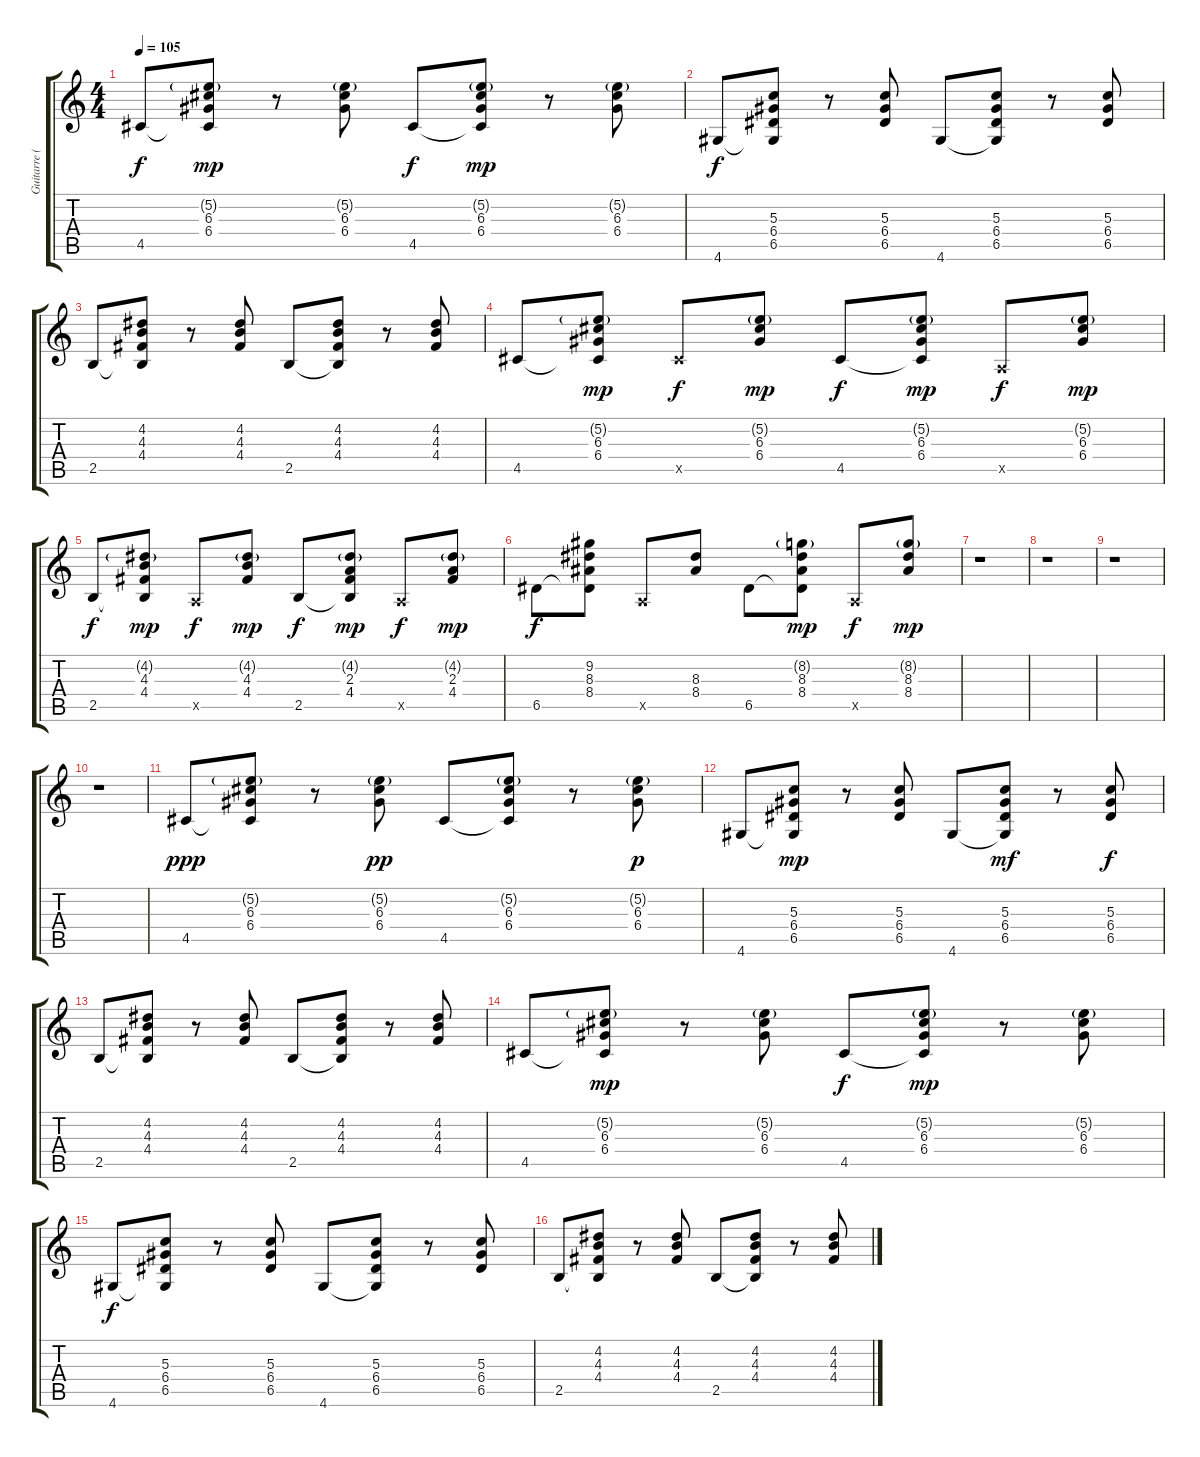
\track ("Guitarre (Guizmo)" "Guitarre (") {instrument acousticguitarnylon}
\staff {score tabs}
\tuning (E4 B3 G3 D3 A2 E2) {hide}
\ts (4 4)
\tempo 105
\clef g2
\ks c
4.5.8{dy f} (5.2{g} 6.3 6.4 4.5{t}).8{dy mp} r.8 (5.2{g} 6.3 6.4).8 4.5.8{dy f} (5.2{g} 6.3 6.4 4.5{t}).8{dy mp} r.8 (5.2{g} 6.3 6.4).8 |
4.6.8{dy f} (5.3 6.4 6.5 4.6{t}).8 r.8 (5.3 6.4 6.5).8 4.6.8 (5.3 6.4 6.5 4.6{t}).8 r.8 (5.3 6.4 6.5).8 |
2.5.8 (4.2 4.3 4.4 2.5{t}).8 r.8 (4.2 4.3 4.4).8 2.5.8 (4.2 4.3 4.4 2.5{t}).8 r.8 (4.2 4.3 4.4).8 |
4.5.8 (5.2{g} 6.3 6.4 4.5{t}).8{dy mp} 4.5{x}.8{dy f} (5.2{g} 6.3 6.4).8{dy mp} 4.5.8{dy f} (5.2{g} 6.3 6.4 4.5{t}).8{dy mp} 0.5{x}.8{dy f} (5.2{g} 6.3 6.4).8{dy mp} |
2.5.8{dy f} (4.2{g} 4.3 4.4 2.5{t}).8{dy mp} 0.5{x}.8{dy f} (4.2{g} 4.3 4.4).8{dy mp} 2.5.8{dy f} (4.2{g} 2.3 4.4 2.5{t}).8{dy mp} 0.5{x}.8{dy f} (4.2{g} 2.3 4.4).8{dy mp} |
6.5.8{dy f} (9.2 8.3 8.4 6.5{t}).8 0.5{x}.8 (8.3 8.4).8 6.5.8 (8.2{g} 8.3 8.4 6.5{t}).8{dy mp} 0.5{x}.8{dy f} (8.2{g} 8.3 8.4).8{dy mp} |
r.1 |
r.1 |
r.1 |
r.1 |
4.5.8{dy ppp} (5.2{g} 6.3 6.4 4.5{t}).8 r.8 (5.2{g} 6.3 6.4).8{dy pp} 4.5.8 (5.2{g} 6.3 6.4 4.5{t}).8 r.8 (5.2{g} 6.3 6.4).8{dy p} |
4.6.8 (5.3 6.4 6.5 4.6{t}).8{dy mp} r.8 (5.3 6.4 6.5).8 4.6.8 (5.3 6.4 6.5 4.6{t}).8{dy mf} r.8 (5.3 6.4 6.5).8{dy f} |
2.5.8 (4.2 4.3 4.4 2.5{t}).8 r.8 (4.2 4.3 4.4).8 2.5.8 (4.2 4.3 4.4 2.5{t}).8 r.8 (4.2 4.3 4.4).8 |
4.5.8 (5.2{g} 6.3 6.4 4.5{t}).8{dy mp} r.8 (5.2{g} 6.3 6.4).8 4.5.8{dy f} (5.2{g} 6.3 6.4 4.5{t}).8{dy mp} r.8 (5.2{g} 6.3 6.4).8 |
4.6.8{dy f} (5.3 6.4 6.5 4.6{t}).8 r.8 (5.3 6.4 6.5).8 4.6.8 (5.3 6.4 6.5 4.6{t}).8 r.8 (5.3 6.4 6.5).8 |
2.5.8 (4.2 4.3 4.4 2.5{t}).8 r.8 (4.2 4.3 4.4).8 2.5.8 (4.2 4.3 4.4 2.5{t}).8 r.8 (4.2 4.3 4.4).8
